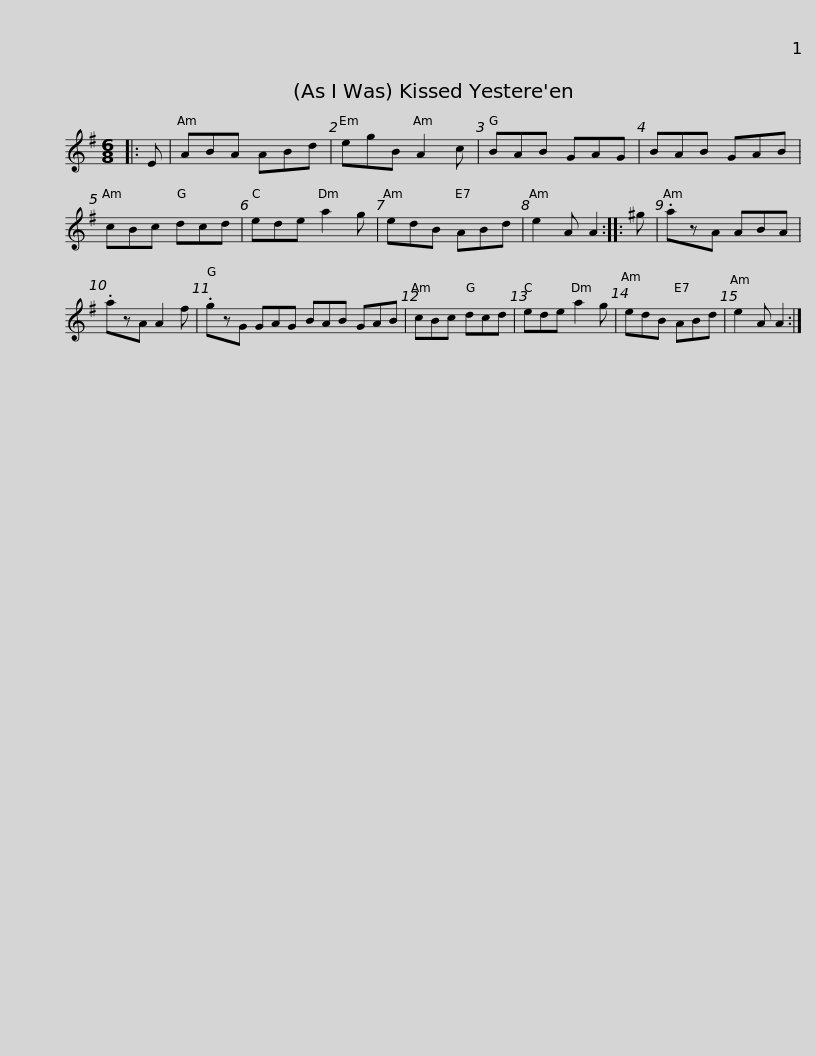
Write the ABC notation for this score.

X:1
L:1/8
M:6/8
I:linebreak $
K:G
V:1 treble
V:1
|: E | ABA ABd | egB A2 c | BAB GAG | BAB GAB | %5
 cBc dcd | ede a2 g | edB ABd |$ e2 A A2 :: ^g | %10
 .azA ABA | .azA A2 f | .gzG GAG BAB GAB | cBc dcd | ede a2 g |$ %15
 edB ABd | e2 A A2 :| %17
